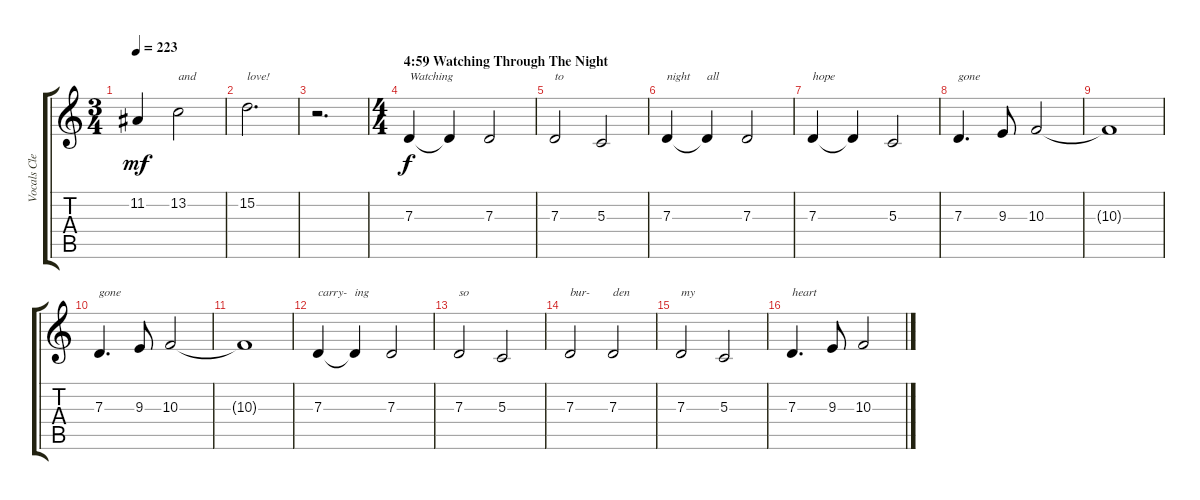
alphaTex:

\track ("Vocals Clean" "Vocals Cle") {instrument pad4choir}
\staff {score tabs}
\tuning (E4 B3 G3 D3 A2 E2) {hide}
\ts (3 4)
\tempo 223
\clef g2
\ks c
11.2{t}.4{dy mf} 13.2.2{txt "and"} |
15.2.2{d txt "love!"} |
r.2{d} |
\ts (4 4)
\section ("" "4:59 Watching Through The Night")
7.3.4{txt "Watching" dy f} 7.3{t}.4 7.3.2 |
7.3.2{txt "to"} 5.3.2 |
7.3.4{txt "night"} 7.3{t}.4{txt "all"} 7.3.2 |
7.3.4{txt "hope"} 7.3{t}.4 5.3.2 |
7.3.4{d txt "gone"} 9.3.8 10.3.2 |
10.3{t}.1 |
7.3.4{d txt "gone"} 9.3.8 10.3.2 |
10.3{t}.1 |
7.3.4{txt "carry-"} 7.3{t}.4{txt "ing"} 7.3.2 |
7.3.2{txt "so"} 5.3.2 |
7.3.2{txt "bur-"} 7.3.2{txt "den"} |
7.3.2{txt "my"} 5.3.2 |
7.3.4{d txt "heart"} 9.3.8 10.3.2
